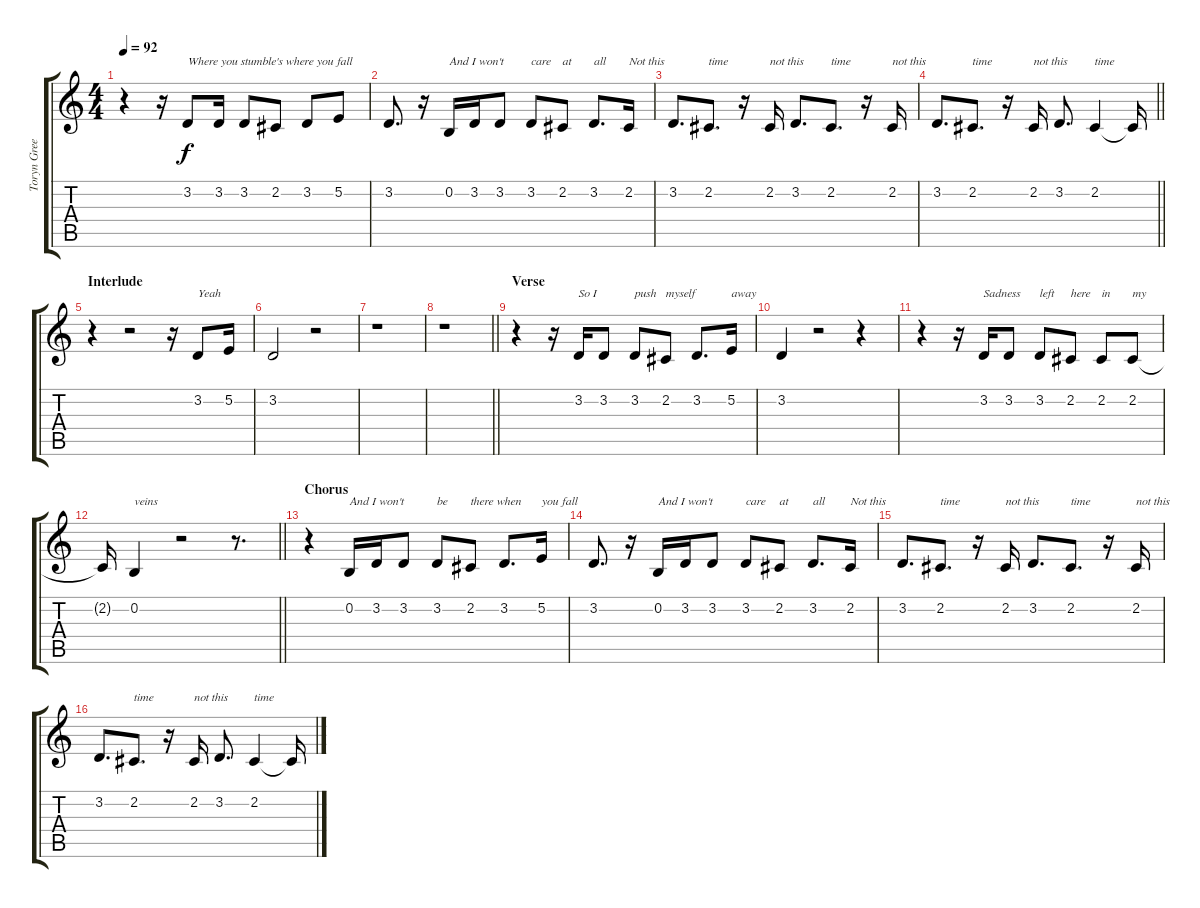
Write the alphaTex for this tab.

\track ("Toryn Green (Vocals)" "Toryn Gree") {instrument violin}
\staff {score tabs}
\tuning (E4 B3 G3 D3 A2 D2) {hide}
\ts (4 4)
\tempo 92
\clef g2
\ks c
r.4{dy f} r.16 3.2.8{txt "Where you stumble's where you fall"} 3.2.16 3.2.8 2.2.8 3.2.8 5.2.8 |
3.2.8{d} r.16 0.2.16{txt "And I won't"} 3.2.16 3.2.8 3.2.8{txt "care"} 2.2.8{txt "at"} 3.2.8{d txt "all"} 2.2.16{txt "Not this"} |
3.2.8{d} 2.2.8{d txt "time"} r.16 2.2.16{txt "not this"} 3.2.8{d} 2.2.8{d txt "time"} r.16 2.2.16{txt "not this"} |
\barLineRight lightlight
3.2.8{d} 2.2.8{d txt "time"} r.16 2.2.16{txt "not this"} 3.2.8{d} 2.2.4{txt "time"} 2.2{t}.16 |
\section ("" "Interlude")
r.4 r.2 r.16 3.2.8{txt "Yeah"} 5.2.16 |
3.2.2 r.2 |
r.1 |
\barLineRight lightlight
r.1 |
\section ("" "Verse")
r.4 r.16 3.2.16{txt "So I"} 3.2.8 3.2.8{txt "push"} 2.2.8{txt "myself"} 3.2.8{d} 5.2.16{txt "away"} |
3.2.4 r.2 r.4 |
r.4 r.16 3.2.16{txt "Sadness"} 3.2.8 3.2.8{txt "left"} 2.2.8{txt "here"} 2.2.8{txt "in"} 2.2.8{txt "my"} |
\barLineRight lightlight
2.2{t}.16 0.2.4{txt "veins"} r.2 r.8{d} |
\section ("" "Chorus")
r.4 0.2.16{txt "And I won't"} 3.2.16 3.2.8 3.2.8{txt "be"} 2.2.8{txt "there when"} 3.2.8{d} 5.2.16{txt "you fall"} |
3.2.8{d} r.16 0.2.16{txt "And I won't"} 3.2.16 3.2.8 3.2.8{txt "care"} 2.2.8{txt "at"} 3.2.8{d txt "all"} 2.2.16{txt "Not this"} |
3.2.8{d} 2.2.8{d txt "time"} r.16 2.2.16{txt "not this"} 3.2.8{d} 2.2.8{d txt "time"} r.16 2.2.16{txt "not this"} |
3.2.8{d} 2.2.8{d txt "time"} r.16 2.2.16{txt "not this"} 3.2.8{d} 2.2.4{txt "time"} 2.2{t}.16
